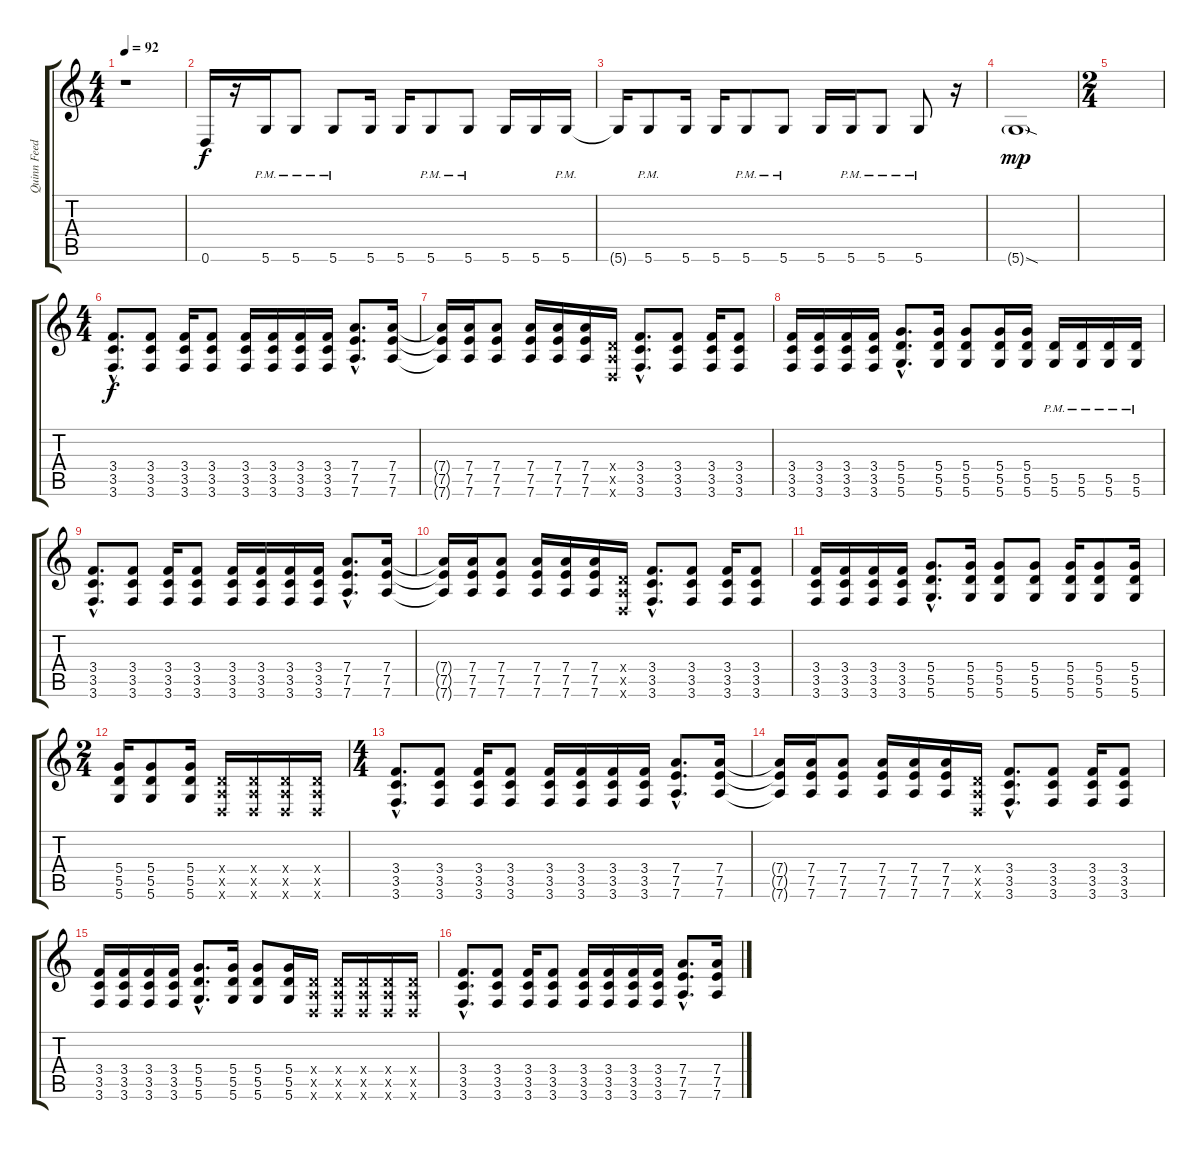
\track ("Quinn Feedback" "Quinn Feed") {instrument distortionguitar}
\staff {score tabs}
\tuning (E4 B3 G3 D3 A2 D2) {hide}
\ts (4 4)
\tempo 92
\clef g2
\ks c
r.1{dy f volume 6 balance 13 instrument electricguitarmuted} |
0.6.16 r.16 5.6{pm}.16 5.6{pm}.8 5.6{pm}.8 5.6.16 5.6.16 5.6{pm}.8 5.6{pm}.8 5.6.16 5.6.16 5.6{pm}.16 |
5.6{t}.16 5.6{pm}.8 5.6.16 5.6.16 5.6{pm}.8 5.6{pm}.8 5.6.16 5.6{pm}.16 5.6{pm}.8 5.6{pm}.8 r.16 |
5.6{sod g}.1{dy mp volume 12 balance 8} |
\ts (2 4)
|
\ts (4 4)
(3.4{hac} 3.5{hac} 3.6{hac}).8{d dy f volume 15 balance 8 instrument distortionguitar} (3.4 3.5 3.6).8 (3.4 3.5 3.6).16 (3.4 3.5 3.6).8 (3.4 3.5 3.6).16 (3.4 3.5 3.6).16 (3.4 3.5 3.6).16 (3.4 3.5 3.6).16 (7.4{hac} 7.5{hac} 7.6{hac}).8{d} (7.4 7.5 7.6).16 |
(7.4{t} 7.5{t} 7.6{t}).16 (7.4 7.5 7.6).16 (7.4 7.5 7.6).8 (7.4 7.5 7.6).16 (7.4 7.5 7.6).16 (7.4 7.5 7.6).16 (0.4{x} 0.5{x} 0.6{x}).16 (3.4{hac} 3.5{hac} 3.6{hac}).8{d} (3.4 3.5 3.6).8 (3.4 3.5 3.6).16 (3.4 3.5 3.6).8 |
(3.4 3.5 3.6).16 (3.4 3.5 3.6).16 (3.4 3.5 3.6).16 (3.4 3.5 3.6).16 (5.4{hac} 5.5{hac} 5.6{hac}).8{d} (5.4 5.5 5.6).16 (5.4 5.5 5.6).8 (5.4 5.5 5.6).16 (5.4 5.5 5.6).16 (5.5{pm} 5.6{pm}).16 (5.5{pm} 5.6{pm}).16 (5.5{pm} 5.6{pm}).16 (5.5{pm} 5.6{pm}).16 |
(3.4{hac} 3.5{hac} 3.6{hac}).8{d volume 15 balance 8} (3.4 3.5 3.6).8 (3.4 3.5 3.6).16 (3.4 3.5 3.6).8 (3.4 3.5 3.6).16 (3.4 3.5 3.6).16 (3.4 3.5 3.6).16 (3.4 3.5 3.6).16 (7.4{hac} 7.5{hac} 7.6{hac}).8{d} (7.4 7.5 7.6).16 |
(7.4{t} 7.5{t} 7.6{t}).16 (7.4 7.5 7.6).16 (7.4 7.5 7.6).8 (7.4 7.5 7.6).16 (7.4 7.5 7.6).16 (7.4 7.5 7.6).16 (0.4{x} 0.5{x} 0.6{x}).16 (3.4{hac} 3.5{hac} 3.6{hac}).8{d} (3.4 3.5 3.6).8 (3.4 3.5 3.6).16 (3.4 3.5 3.6).8 |
(3.4 3.5 3.6).16 (3.4 3.5 3.6).16 (3.4 3.5 3.6).16 (3.4 3.5 3.6).16 (5.4{hac} 5.5{hac} 5.6{hac}).8{d} (5.4 5.5 5.6).16 (5.4 5.5 5.6).8 (5.4 5.5 5.6).8 (5.4 5.5 5.6).16 (5.4 5.5 5.6).8 (5.4 5.5 5.6).16 |
\ts (2 4)
(5.4 5.5 5.6).16 (5.4 5.5 5.6).8 (5.4 5.5 5.6).16 (0.4{x} 0.5{x} 0.6{x}).16 (0.4{x} 0.5{x} 0.6{x}).16 (0.4{x} 0.5{x} 0.6{x}).16 (0.4{x} 0.5{x} 0.6{x}).16 |
\ts (4 4)
(3.4{hac} 3.5{hac} 3.6{hac}).8{d volume 15 balance 8} (3.4 3.5 3.6).8 (3.4 3.5 3.6).16 (3.4 3.5 3.6).8 (3.4 3.5 3.6).16 (3.4 3.5 3.6).16 (3.4 3.5 3.6).16 (3.4 3.5 3.6).16 (7.4{hac} 7.5{hac} 7.6{hac}).8{d} (7.4 7.5 7.6).16 |
(7.4{t} 7.5{t} 7.6{t}).16 (7.4 7.5 7.6).16 (7.4 7.5 7.6).8 (7.4 7.5 7.6).16 (7.4 7.5 7.6).16 (7.4 7.5 7.6).16 (0.4{x} 0.5{x} 0.6{x}).16 (3.4{hac} 3.5{hac} 3.6{hac}).8{d} (3.4 3.5 3.6).8 (3.4 3.5 3.6).16 (3.4 3.5 3.6).8 |
(3.4 3.5 3.6).16 (3.4 3.5 3.6).16 (3.4 3.5 3.6).16 (3.4 3.5 3.6).16 (5.4{hac} 5.5{hac} 5.6{hac}).8{d} (5.4 5.5 5.6).16 (5.4 5.5 5.6).8 (5.4 5.5 5.6).16 (0.4{x} 0.5{x} 0.6{x}).16 (0.4{x} 0.5{x} 0.6{x}).16 (0.4{x} 0.5{x} 0.6{x}).16 (0.4{x} 0.5{x} 0.6{x}).16 (0.4{x} 0.5{x} 0.6{x}).16 |
(3.4{hac} 3.5{hac} 3.6{hac}).8{d volume 15 balance 8} (3.4 3.5 3.6).8 (3.4 3.5 3.6).16 (3.4 3.5 3.6).8 (3.4 3.5 3.6).16 (3.4 3.5 3.6).16 (3.4 3.5 3.6).16 (3.4 3.5 3.6).16 (7.4{hac} 7.5{hac} 7.6{hac}).8{d} (7.4 7.5 7.6).16
